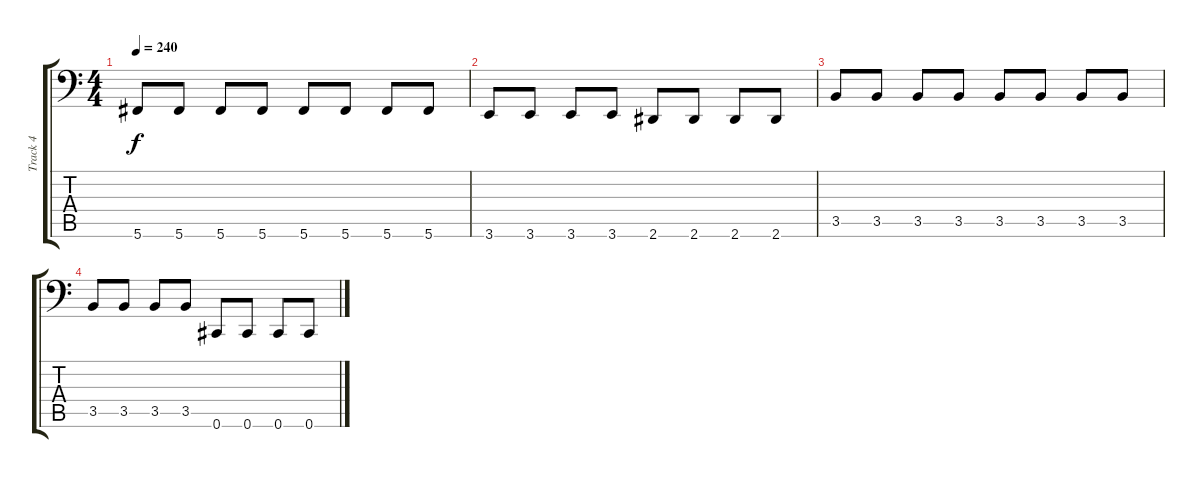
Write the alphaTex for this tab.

\track ("Track 4" "Track 4") {instrument electricbassfinger}
\staff {score tabs}
\tuning (Eb3 Bb2 Gb2 Db2 Ab1 Db1) {hide}
\ts (4 4)
\tempo 240
\clef f4
\ks c
5.6.8{dy f} 5.6.8 5.6.8 5.6.8 5.6.8 5.6.8 5.6.8 5.6.8 |
3.6.8 3.6.8 3.6.8 3.6.8 2.6.8 2.6.8 2.6.8 2.6.8 |
3.5.8 3.5.8 3.5.8 3.5.8 3.5.8 3.5.8 3.5.8 3.5.8 |
3.5.8 3.5.8 3.5.8 3.5.8 0.6.8 0.6.8 0.6.8 0.6.8
